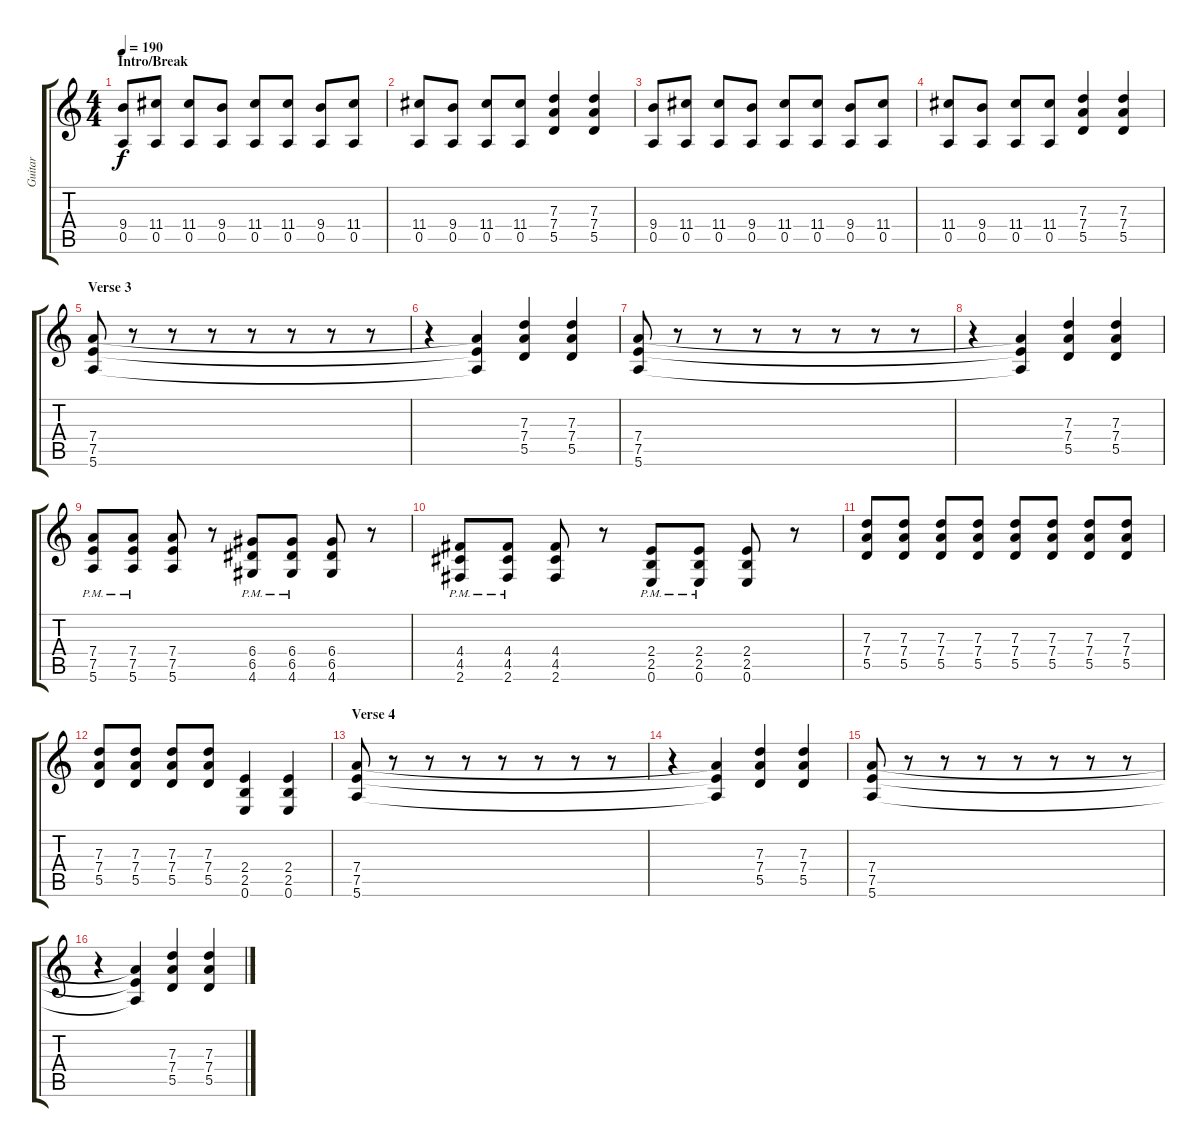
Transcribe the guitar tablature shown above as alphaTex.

\track ("Guitar" "Guitar") {instrument distortionguitar}
\staff {score tabs}
\tuning (E4 B3 G3 D3 A2 E2) {hide}
\ts (4 4)
\section ("" "Intro/Break")
\tempo 190
\clef g2
\ks c
(9.4 0.5).8{dy f} (11.4 0.5).8 (11.4 0.5).8 (9.4 0.5).8 (11.4 0.5).8 (11.4 0.5).8 (9.4 0.5).8 (11.4 0.5).8 |
(11.4 0.5).8 (9.4 0.5).8 (11.4 0.5).8 (11.4 0.5).8 (7.3 7.4 5.5).4 (7.3 7.4 5.5).4 |
(9.4 0.5).8 (11.4 0.5).8 (11.4 0.5).8 (9.4 0.5).8 (11.4 0.5).8 (11.4 0.5).8 (9.4 0.5).8 (11.4 0.5).8 |
(11.4 0.5).8 (9.4 0.5).8 (11.4 0.5).8 (11.4 0.5).8 (7.3 7.4 5.5).4 (7.3 7.4 5.5).4 |
\section ("" "Verse 3")
(7.4 7.5 5.6).8 r.8 r.8 r.8 r.8 r.8 r.8 r.8 |
r.4 (7.4{t} 7.5{t} 5.6{t}).4 (7.3 7.4 5.5).4 (7.3 7.4 5.5).4 |
(7.4 7.5 5.6).8 r.8 r.8 r.8 r.8 r.8 r.8 r.8 |
r.4 (7.4{t} 7.5{t} 5.6{t}).4 (7.3 7.4 5.5).4 (7.3 7.4 5.5).4 |
(7.4{pm} 7.5{pm} 5.6{pm}).8 (7.4{pm} 7.5{pm} 5.6{pm}).8 (7.4 7.5 5.6).8 r.8 (6.4{pm} 6.5{pm} 4.6{pm}).8 (6.4{pm} 6.5{pm} 4.6{pm}).8 (6.4 6.5 4.6).8 r.8 |
(4.4{pm} 4.5{pm} 2.6{pm}).8 (4.4{pm} 4.5{pm} 2.6{pm}).8 (4.4 4.5 2.6).8 r.8 (2.4{pm} 2.5{pm} 0.6{pm}).8 (2.4{pm} 2.5{pm} 0.6{pm}).8 (2.4 2.5 0.6).8 r.8 |
(7.3 7.4 5.5).8 (7.3 7.4 5.5).8 (7.3 7.4 5.5).8 (7.3 7.4 5.5).8 (7.3 7.4 5.5).8 (7.3 7.4 5.5).8 (7.3 7.4 5.5).8 (7.3 7.4 5.5).8 |
(7.3 7.4 5.5).8 (7.3 7.4 5.5).8 (7.3 7.4 5.5).8 (7.3 7.4 5.5).8 (2.4 2.5 0.6).4 (2.4 2.5 0.6).4 |
\section ("" "Verse 4")
(7.4 7.5 5.6).8 r.8 r.8 r.8 r.8 r.8 r.8 r.8 |
r.4 (7.4{t} 7.5{t} 5.6{t}).4 (7.3 7.4 5.5).4 (7.3 7.4 5.5).4 |
(7.4 7.5 5.6).8 r.8 r.8 r.8 r.8 r.8 r.8 r.8 |
r.4 (7.4{t} 7.5{t} 5.6{t}).4 (7.3 7.4 5.5).4 (7.3 7.4 5.5).4
